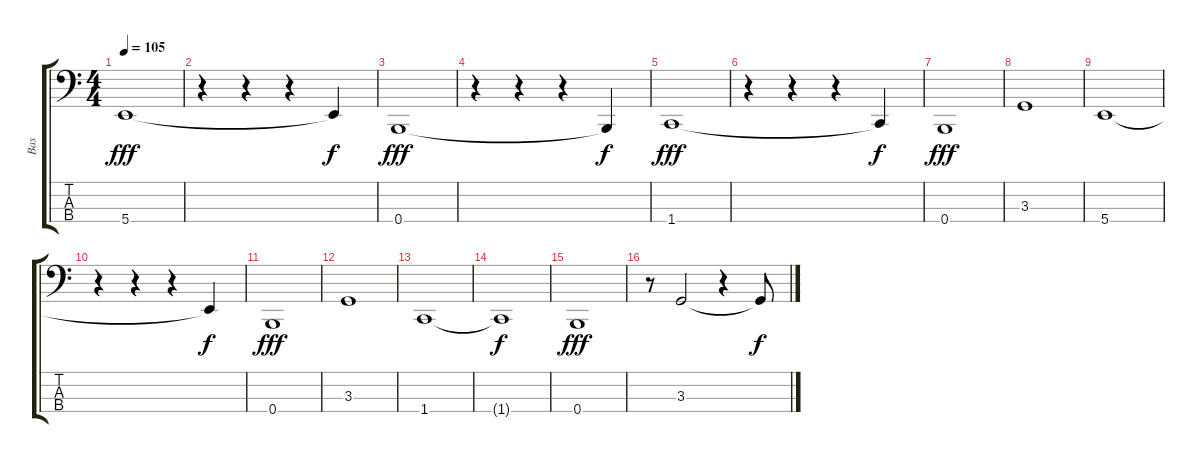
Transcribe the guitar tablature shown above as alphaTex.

\track ("Bas" "Bas") {instrument electricbasspick}
\staff {score tabs}
\tuning (D2 A1 E1 B0) {hide}
\ts (4 4)
\tempo 105
\clef f4
\ks c
5.4.1{dy fff} |
r.4 r.4 r.4 5.4{t}.4{dy f} |
0.4.1{dy fff} |
r.4 r.4 r.4 0.4{t}.4{dy f} |
1.4.1{dy fff} |
r.4 r.4 r.4 1.4{t}.4{dy f} |
0.4.1{dy fff} |
3.3.1 |
5.4.1 |
r.4 r.4 r.4 5.4{t}.4{dy f} |
0.4.1{dy fff} |
3.3.1 |
1.4.1 |
1.4{t}.1{dy f} |
0.4.1{dy fff} |
r.8 3.3.2 r.4 3.3{t}.8{dy f}
